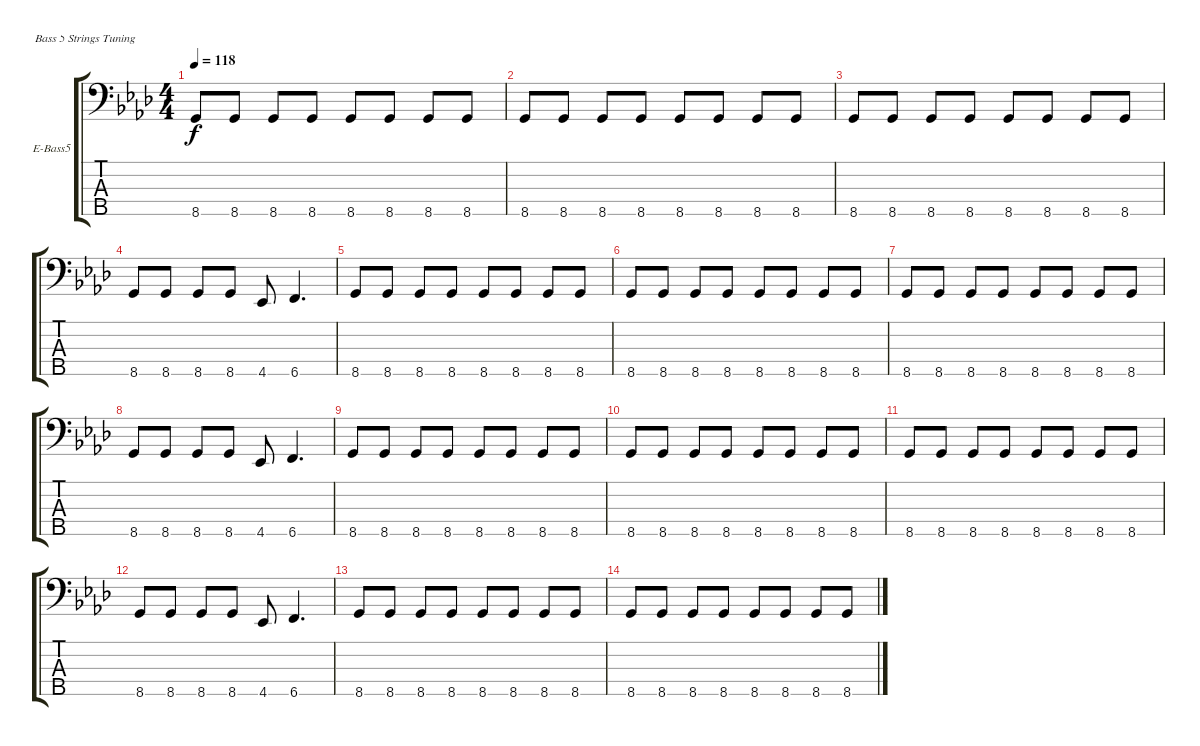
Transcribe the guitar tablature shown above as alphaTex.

\bracketExtendMode groupsimilarinstruments
\firstSystemTrackNameOrientation horizontal
\otherSystemsTrackNameOrientation horizontal
\track ("Bass" "E-Bass5") {instrument electricbassfinger}
\staff {score tabs}
\tuning (G2 D2 A1 E1 B0)
\ts (4 4)
\tempo 118
\clef f4
\scale
1.07692
\ks ab
8.5.8{dy f} 8.5.8 8.5.8 8.5.8 8.5.8 8.5.8 8.5.8 8.5.8 |
\scale
0.923077 8.5.8 8.5.8 8.5.8 8.5.8 8.5.8 8.5.8 8.5.8 8.5.8 |
\scale
1.07692 8.5.8 8.5.8 8.5.8 8.5.8 8.5.8 8.5.8 8.5.8 8.5.8 |
\scale
0.923077 8.5.8 8.5.8 8.5.8 8.5.8 4.5.8 6.5.4{d} |
\scale
1.07692 8.5.8 8.5.8 8.5.8 8.5.8 8.5.8 8.5.8 8.5.8 8.5.8 |
\scale
0.923077 8.5.8 8.5.8 8.5.8 8.5.8 8.5.8 8.5.8 8.5.8 8.5.8 |
\scale
1.10719 8.5.8 8.5.8 8.5.8 8.5.8 8.5.8 8.5.8 8.5.8 8.5.8 |
\scale
0.892812 8.5.8 8.5.8 8.5.8 8.5.8 4.5.8 6.5.4{d} |
\scale
1.07692 8.5.8 8.5.8 8.5.8 8.5.8 8.5.8 8.5.8 8.5.8 8.5.8 |
\scale
0.923077 8.5.8 8.5.8 8.5.8 8.5.8 8.5.8 8.5.8 8.5.8 8.5.8 |
\scale
1.07692 8.5.8 8.5.8 8.5.8 8.5.8 8.5.8 8.5.8 8.5.8 8.5.8 |
\scale
0.923077 8.5.8 8.5.8 8.5.8 8.5.8 4.5.8 6.5.4{d} |
\scale
1.07692 8.5.8 8.5.8 8.5.8 8.5.8 8.5.8 8.5.8 8.5.8 8.5.8 |
\scale
0.923077 8.5.8 8.5.8 8.5.8 8.5.8 8.5.8 8.5.8 8.5.8 8.5.8
